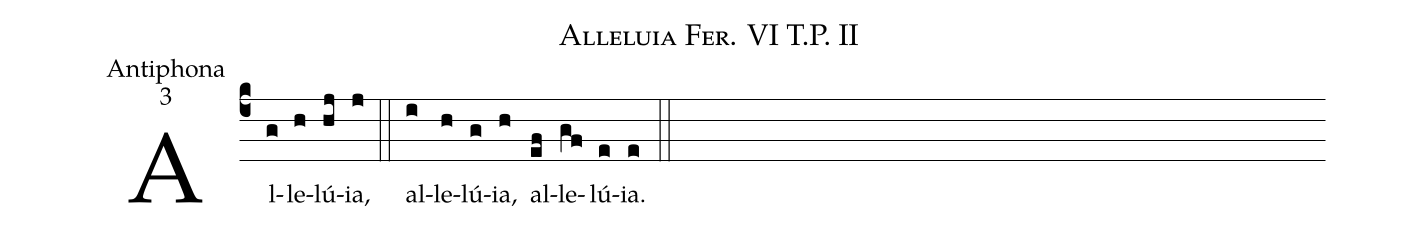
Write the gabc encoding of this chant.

name:Alleluia  Fer. VI  T.P.  II;
office-part:Antiphona;
mode:3;
%%
(c4) Al(g)le(h)lú(hj)ia,(j) (::)
al(i)le(h)lú(g)ia,(h) al(ef)le(gf)lú(e)ia.(e) (::)
